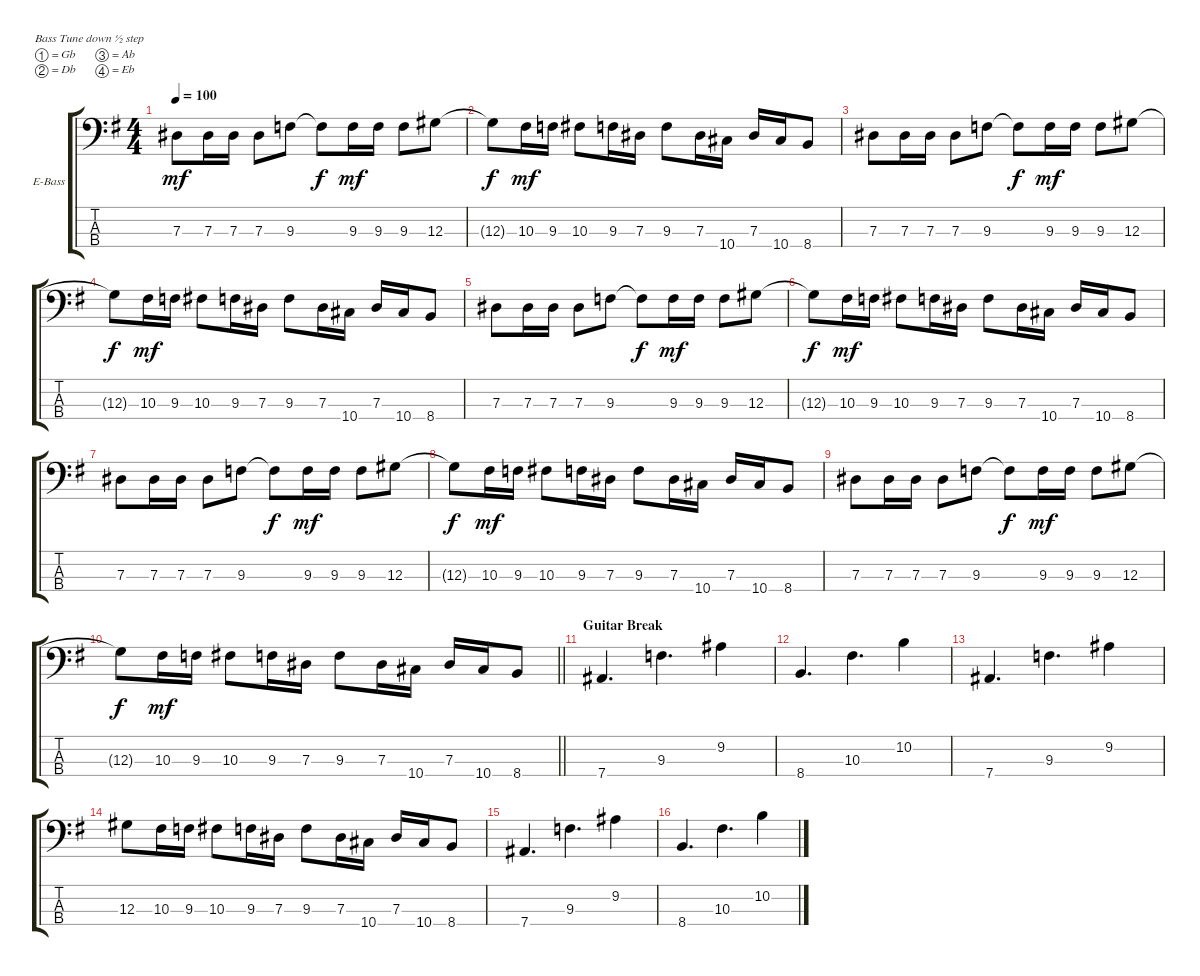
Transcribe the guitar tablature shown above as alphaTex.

\bracketExtendMode groupsimilarinstruments
\firstSystemTrackNameOrientation horizontal
\otherSystemsTrackNameOrientation horizontal
\track ("Бас" "E-Bass") {instrument electricbassfinger}
\staff {score tabs}
\tuning (Gb2 Db2 Ab1 Eb1)
\ts (4 4)
\tempo 100
\clef f4
\ks eminor
7.3.8{dy mf} 7.3.16 7.3.16 7.3.8 9.3.8 9.3{t}.8{dy f} 9.3.16{dy mf} 9.3.16 9.3.8 12.3.8 |
12.3{t}.8{dy f} 10.3.16{dy mf} 9.3.16 10.3.8 9.3.16 7.3.16 9.3.8 7.3.16 10.4.16 7.3.16 10.4.16 8.4.8 |
7.3.8 7.3.16 7.3.16 7.3.8 9.3.8 9.3{t}.8{dy f} 9.3.16{dy mf} 9.3.16 9.3.8 12.3.8 |
12.3{t}.8{dy f} 10.3.16{dy mf} 9.3.16 10.3.8 9.3.16 7.3.16 9.3.8 7.3.16 10.4.16 7.3.16 10.4.16 8.4.8 |
7.3.8 7.3.16 7.3.16 7.3.8 9.3.8 9.3{t}.8{dy f} 9.3.16{dy mf} 9.3.16 9.3.8 12.3.8 |
12.3{t}.8{dy f} 10.3.16{dy mf} 9.3.16 10.3.8 9.3.16 7.3.16 9.3.8 7.3.16 10.4.16 7.3.16 10.4.16 8.4.8 |
7.3.8 7.3.16 7.3.16 7.3.8 9.3.8 9.3{t}.8{dy f} 9.3.16{dy mf} 9.3.16 9.3.8 12.3.8 |
12.3{t}.8{dy f} 10.3.16{dy mf} 9.3.16 10.3.8 9.3.16 7.3.16 9.3.8 7.3.16 10.4.16 7.3.16 10.4.16 8.4.8 |
7.3.8 7.3.16 7.3.16 7.3.8 9.3.8 9.3{t}.8{dy f} 9.3.16{dy mf} 9.3.16 9.3.8 12.3.8 |
\barLineRight lightlight
12.3{t}.8{dy f} 10.3.16{dy mf} 9.3.16 10.3.8 9.3.16 7.3.16 9.3.8 7.3.16 10.4.16 7.3.16 10.4.16 8.4.8 |
\section ("" "Guitar Break")
7.4.4{d} 9.3.4{d} 9.2.4 |
8.4.4{d} 10.3.4{d} 10.2.4 |
7.4.4{d} 9.3.4{d} 9.2.4 |
12.3.8 10.3.16 9.3.16 10.3.8 9.3.16 7.3.16 9.3.8 7.3.16 10.4.16 7.3.16 10.4.16 8.4.8 |
7.4.4{d} 9.3.4{d} 9.2.4 |
8.4.4{d} 10.3.4{d} 10.2.4
